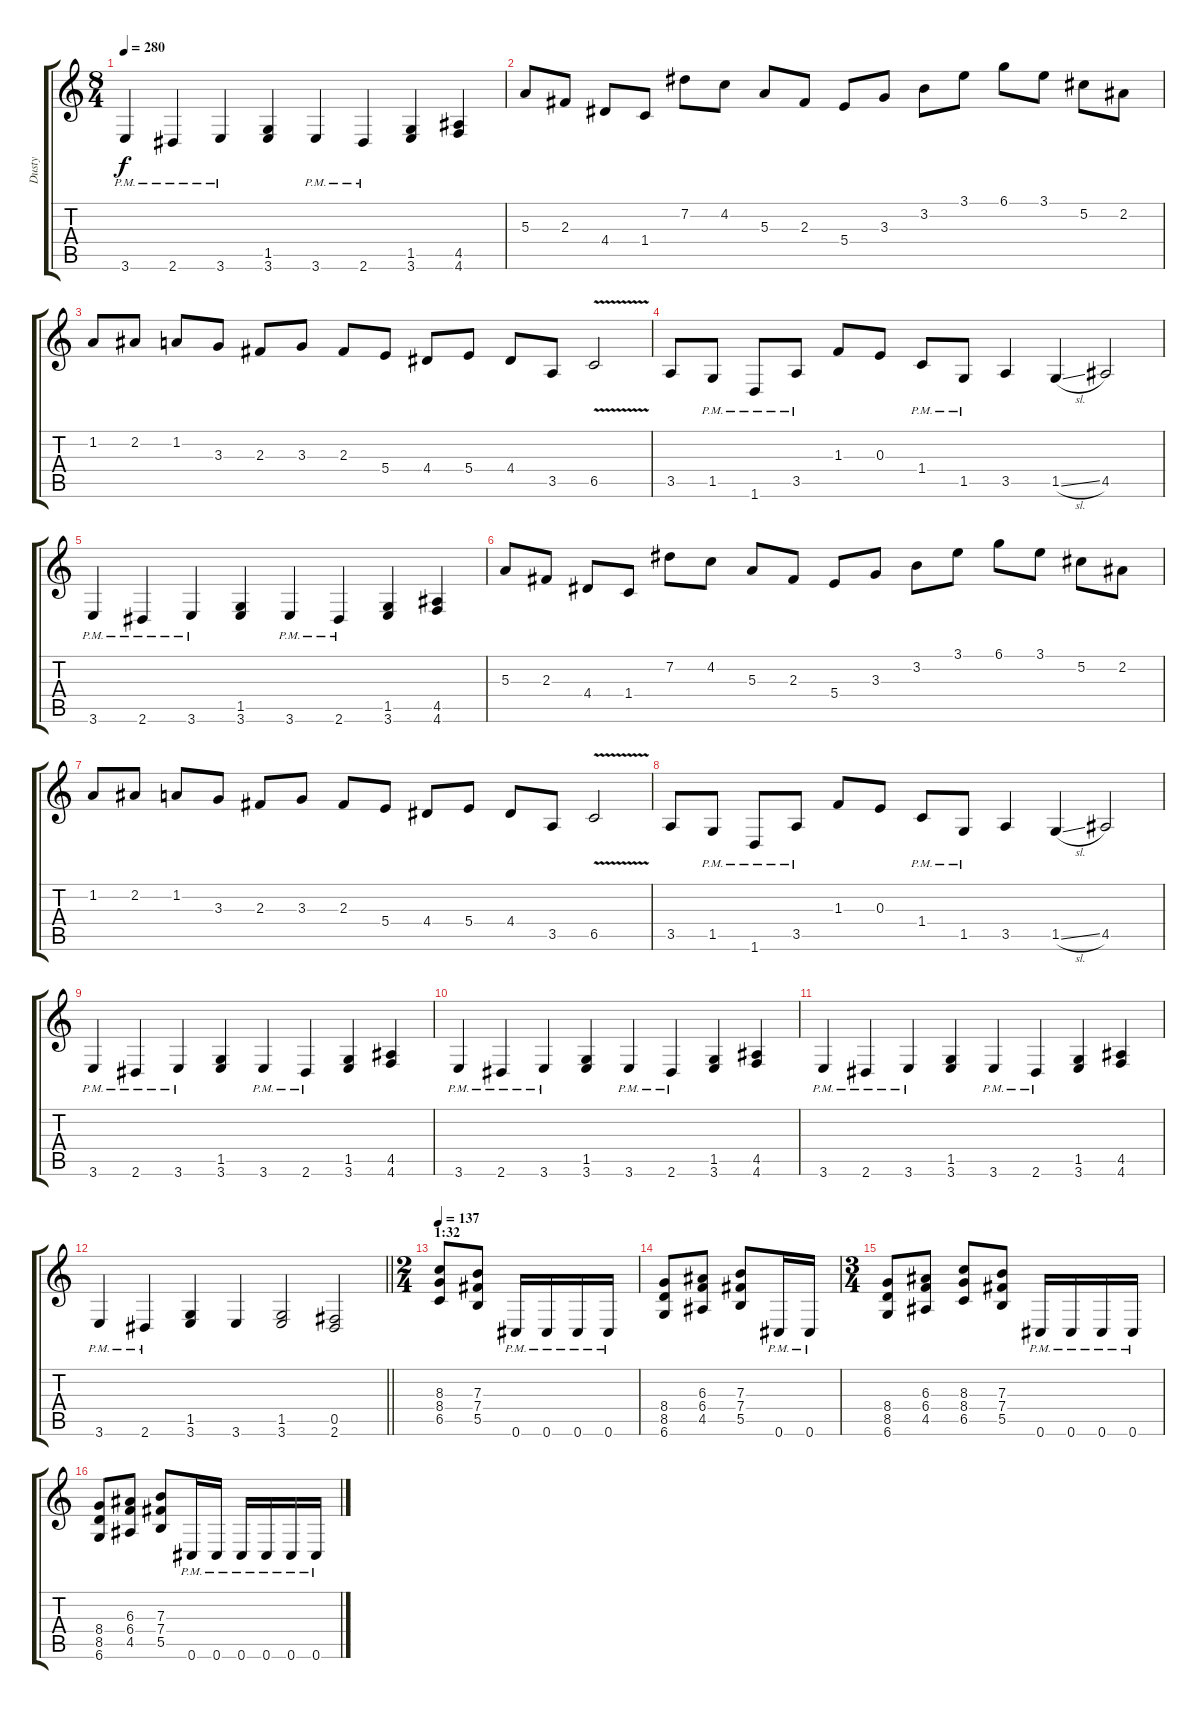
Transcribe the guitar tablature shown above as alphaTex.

\track ("Dusty" "Dusty") {instrument distortionguitar}
\staff {score tabs}
\tuning (Db4 Ab3 E3 B2 Gb2 Db2) {hide}
\ts (8 4)
\tempo 280
\clef g2
\ks c
3.6{pm}.4{dy f} 2.6{pm}.4 3.6{pm}.4 (1.5 3.6).4 3.6{pm}.4 2.6{pm}.4 (1.5 3.6).4 (4.5 4.6).4 |
5.3.8 2.3.8 4.4.8 1.4.8 7.2.8 4.2.8 5.3.8 2.3.8 5.4.8 3.3.8 3.2.8 3.1.8 6.1.8 3.1.8 5.2.8 2.2.8 |
1.2.8 2.2.8 1.2.8 3.3.8 2.3.8 3.3.8 2.3.8 5.4.8 4.4.8 5.4.8 4.4.8 3.5.8 6.5{v}.2 |
3.5.8 1.5{pm}.8 1.6{pm}.8 3.5{pm}.8 1.3.8 0.3.8 1.4{pm}.8 1.5{pm}.8 3.5.4 1.5{sl}.4 4.5.2 |
3.6{pm}.4 2.6{pm}.4 3.6{pm}.4 (1.5 3.6).4 3.6{pm}.4 2.6{pm}.4 (1.5 3.6).4 (4.5 4.6).4 |
5.3.8 2.3.8 4.4.8 1.4.8 7.2.8 4.2.8 5.3.8 2.3.8 5.4.8 3.3.8 3.2.8 3.1.8 6.1.8 3.1.8 5.2.8 2.2.8 |
1.2.8 2.2.8 1.2.8 3.3.8 2.3.8 3.3.8 2.3.8 5.4.8 4.4.8 5.4.8 4.4.8 3.5.8 6.5{v}.2 |
3.5.8 1.5{pm}.8 1.6{pm}.8 3.5{pm}.8 1.3.8 0.3.8 1.4{pm}.8 1.5{pm}.8 3.5.4 1.5{sl}.4 4.5.2 |
3.6{pm}.4 2.6{pm}.4 3.6{pm}.4 (1.5 3.6).4 3.6{pm}.4 2.6{pm}.4 (1.5 3.6).4 (4.5 4.6).4 |
3.6{pm}.4 2.6{pm}.4 3.6{pm}.4 (1.5 3.6).4 3.6{pm}.4 2.6{pm}.4 (1.5 3.6).4 (4.5 4.6).4 |
3.6{pm}.4 2.6{pm}.4 3.6{pm}.4 (1.5 3.6).4 3.6{pm}.4 2.6{pm}.4 (1.5 3.6).4 (4.5 4.6).4 |
\barLineRight lightlight
3.6{pm}.4 2.6{pm}.4 (1.5 3.6).4 3.6.4 (1.5 3.6).2 (0.5 2.6).2 |
\ts (2 4)
\section ("" "1:32")
\tempo 137
(8.3 8.4 6.5).8 (7.3 7.4 5.5).8 0.6{pm}.16 0.6{pm}.16 0.6{pm}.16 0.6{pm}.16 |
(8.4 8.5 6.6).8 (6.3 6.4 4.5).8 (7.3 7.4 5.5).8 0.6{pm}.16 0.6{pm}.16 |
\ts (3 4)
(8.4 8.5 6.6).8 (6.3 6.4 4.5).8 (8.3 8.4 6.5).8 (7.3 7.4 5.5).8 0.6{pm}.16 0.6{pm}.16 0.6{pm}.16 0.6{pm}.16 |
(8.4 8.5 6.6).8 (6.3 6.4 4.5).8 (7.3 7.4 5.5).8 0.6{pm}.16 0.6{pm}.16 0.6{pm}.16 0.6{pm}.16 0.6{pm}.16 0.6{pm}.16
